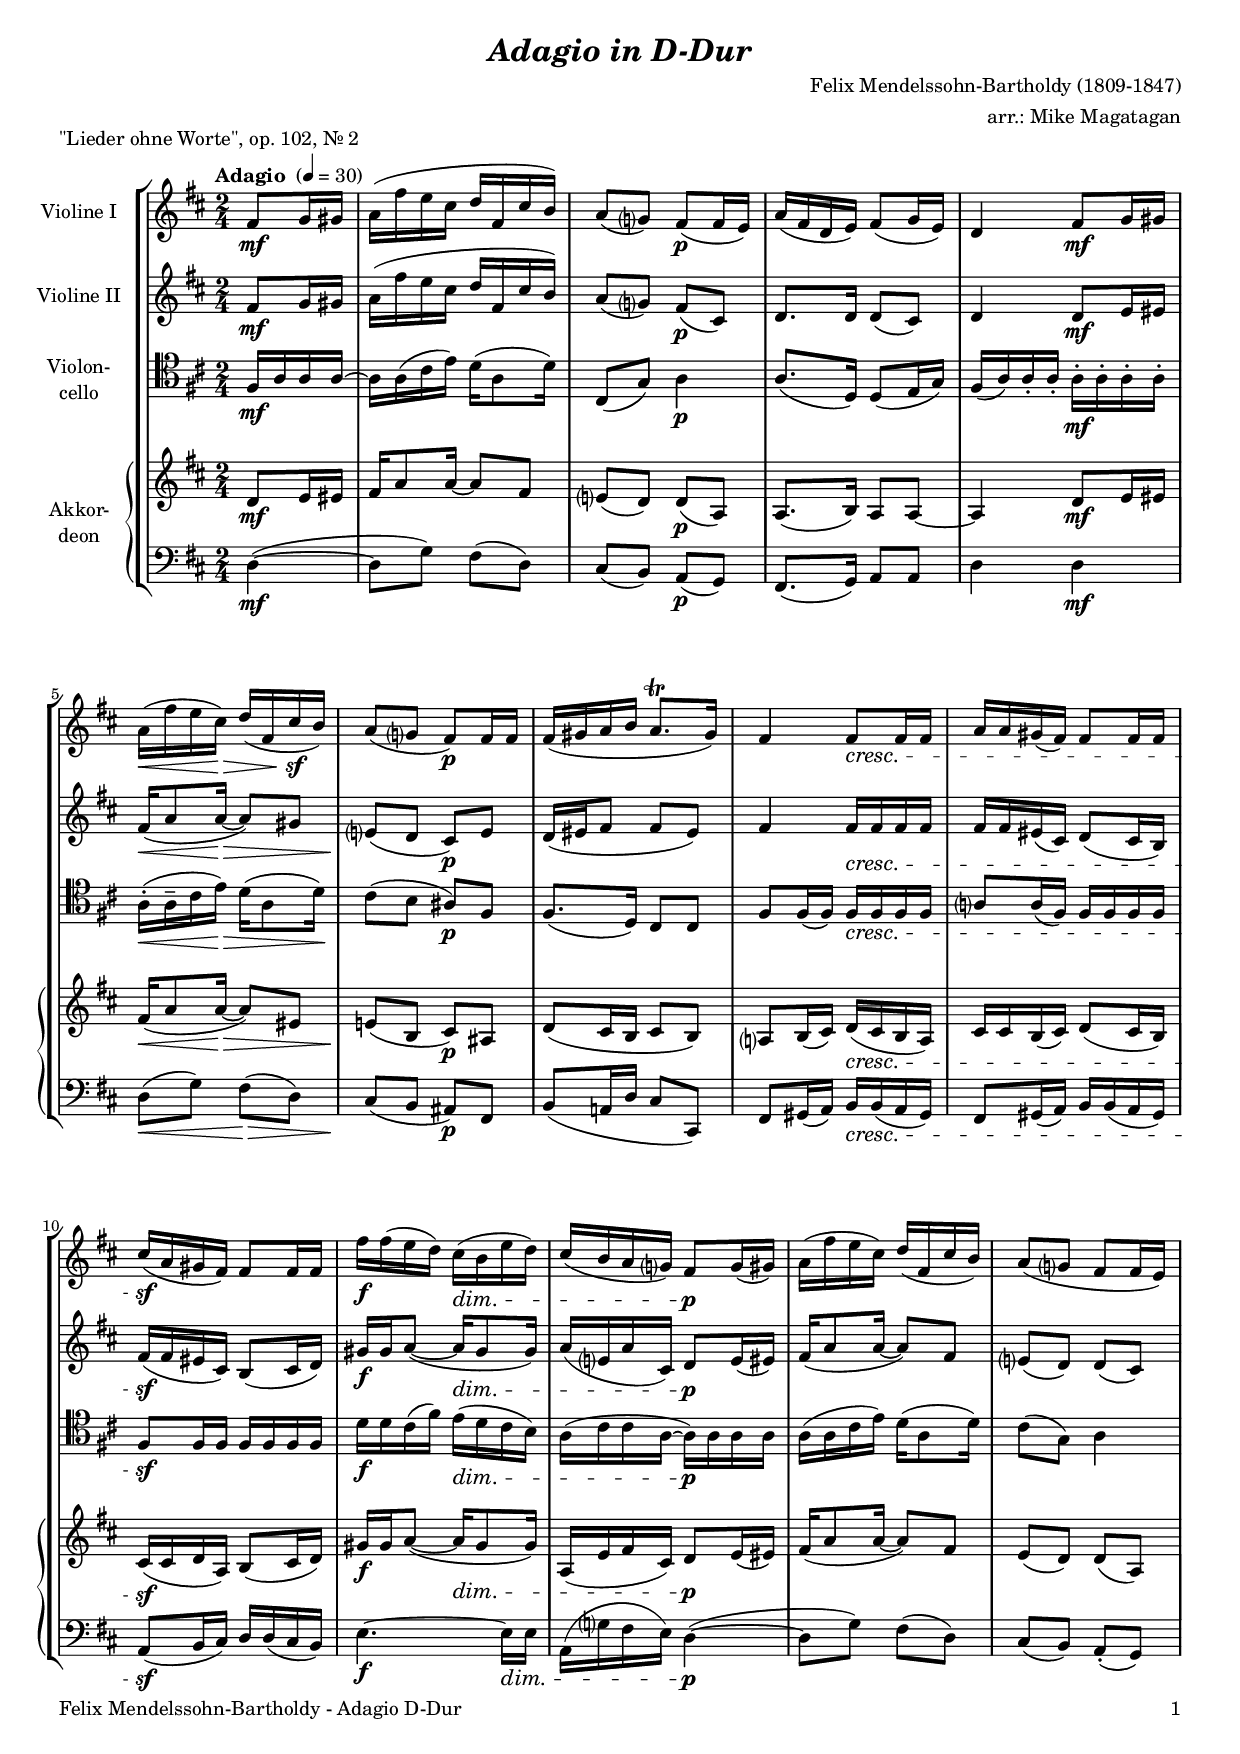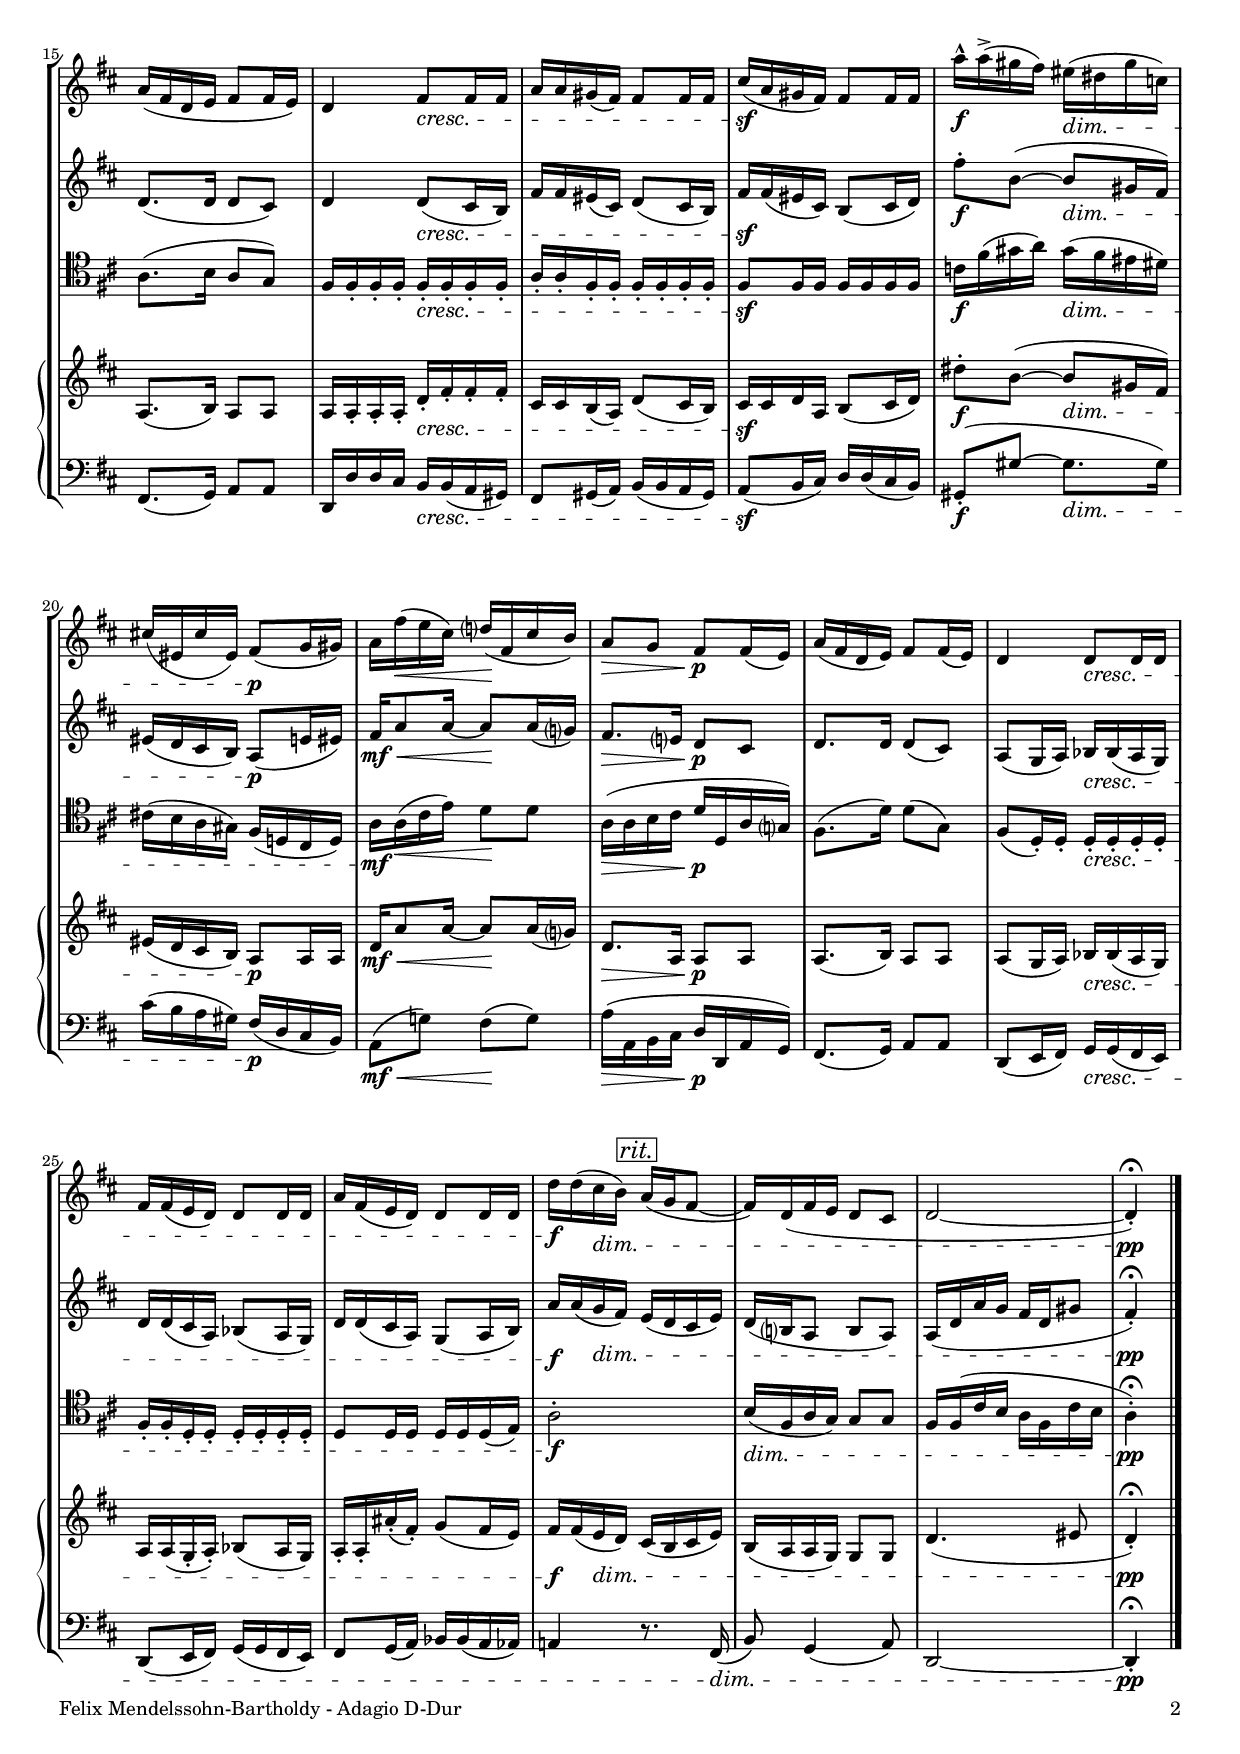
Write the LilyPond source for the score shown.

\version "2.24.4"
\include "deutsch.ly"

#(set-global-staff-size 17)

\header {
  title       = \markup \bold \italic "Adagio in D-Dur"
  composer    = "Felix Mendelssohn-Bartholdy (1809-1847)"
  arranger    = "arr.: Mike Magatagan"
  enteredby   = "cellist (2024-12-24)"
  piece       = "\"Lieder ohne Worte\", op. 102, Nr. 2"
}

voiceconsts = {
  \key d \major
  \time 2/4
  \numericTimeSignature
  \compressEmptyMeasures
% Set default beaming for all staves
%  \set Timing.beamExceptions = #'()
%  \set Timing.baseMoment     = #(ly:make-moment 1 4)
%  \set Timing.beatStructure  = #'(1 1 1)
  \tempo "Adagio " 4=30
}

mipz = "pizzicato strings"
mivl = "violin"
miba = "cello"
% mikl = "bright acoustic"
% mikl = "church organ"
mikl = "concertina"

rit = \mark \markup \box \italic "rit."

va = \relative c' {
  \voiceconsts

  \partial 4 fis8\mf g16 gis
  a( fis' e cis d fis, cis' h)
  a8( g?) fis(\p fis16 e)
  a( fis d e) fis8( g16 e)
  d4 fis8\mf g16 gis

  a(\< fis' e cis)\!\> d( fis, cis'\!\sf h)
  a8( g? fis)\p fis16 fis
  fis( gis a h a8.\trill gis16)
  fis4 fis8\cresc fis16 fis
  a a gis( fis) fis8 fis16 fis

  cis'(\sf a gis fis) fis8 fis16 fis
  fis'\f fis( e d) cis(\dim h e d)
  cis( h a g?) fis8\p g16( gis)
  a( fis' e cis) d( fis, cis' h)
  a8( g? fis fis16 e)

  a( fis d e fis8 fis16 e)
  d4 fis8\cresc fis16 fis
  a a gis( fis) fis8 fis16 fis
  cis'(\sf a gis fis) fis8 fis16 fis
  a'-^\f a(-> gis fis) eis(\dim dis gis c,)

  cis!( eis, cis' eis,) fis8(\p g16 gis)
  a fis'(\< e cis) d?(\! fis, cis' h)
  a8\> g fis\!\p fis16( e)
  a( fis d e) fis8 fis16( e)
  d4 d8\cresc d16 d

  fis fis( e d) d8 d16 d
  a' fis( e d) d8 d16 d
  d'\f d( cis\dim h) \rit a( g fis8~
  fis16) d( fis e d8 cis
  d2~
  \partial 4 d4)-.\fermata\pp \bar "|."
}

vb = \relative c' {
  \voiceconsts

  \partial 4 fis8\mf g16 gis
  a( fis' e cis d fis, cis' h)
  a8( g?) fis(\p cis)
  d8. d16 d8( cis)
  d4 d8\mf e16 eis

  fis(\< a8 a16~\!\> a8) gis
  e?(\! d cis)\p e
  d16( eis fis8 fis eis)
  fis4 fis16\cresc fis fis fis
  fis fis eis( cis) d8( cis16 h)

  fis'(\sf fis eis cis) h8( cis16 d)
  gis\f gis a8(~ a16\dim gis8 gis16)
  a( e? a cis,) d8\p e16( eis)
  fis( a8 a16~ a8) fis
  e?( d) d( cis)

  d8.( d16 d8 cis)
  d4 d8(\cresc cis16 h)
  fis' fis eis( cis) d8( cis16 h)
  fis'\sf fis( eis cis) h8( cis16 d)
  fis'8-.\f h,(~ h\dim gis16 fis)

  eis( d cis h) a8(\p e'16 eis)
  fis\mf\< a8 a16~ a8\! a16( g?)
  fis8.\> e?16 d8\!\p cis
  d8. d16 d8( cis)
  a( g16 a) b\cresc b( a g)

  d' d( cis a) b8( a16 g)
  d' d( cis a) g8( a16 h)
  a'\f a( g\dim fis) \rit e( d cis e)
  d( h? a8 h a)
  a16( d a' g fis d gis8
  \partial 4 fis4)-.\fermata\pp \bar "|."
}

vc = \relative c {
  \voiceconsts
  \clef "tenor"
  
  \partial 4 fis16\mf a a a~
  a a( cis e) d( a8 d16)
  cis,8( g') a4\p
  a8.( d,16) d8( e16 g)
  fis( a) a-. a-. a-.\mf a-. a-. a-.

  a(-.\< a-- cis e)\!\> d( a8 d16)\!
  cis8( h ais)\p fis
  fis8.( d16) cis8 cis
  fis fis16( fis) fis\cresc fis fis fis
  a?8 a16( fis) fis fis fis fis

  fis8\sf fis16 fis fis fis fis fis
  d'\f d cis( fis) e(\dim d cis h)
  a( cis cis a~ a)\p a a a
  a( a cis e) d( a8 d16)
  cis8( g) a4

  a8.( h16 a8 g)
  fis16 fis-. fis-. fis-. fis-.\cresc fis-. fis-. fis-.
  a-. a-. fis-. fis-. fis-. fis-. fis-. fis-.
  fis8\sf fis16 fis fis fis fis fis
  c'\f fis( gis a) gis(\dim fis eis dis)

  cis!( h a gis) fis( d! cis d)
  a'\mf a(\< cis e) d8\! d
  a16(\> a h cis d\!\p d, a' g?)
  fis8.( d'16) d8( g,)
  fis( d16)-. d-. d-.\cresc d-. d-. d-.

  fis-. fis-. d-. d-. d-. d-. d-. d-.
  d8 d16 d d d d( e)
  a2-.\f
  h16(\dim fis a g) g8 g
  fis16 fis( cis' h a fis cis' h
  \partial 4 a4)-.\fermata\pp \bar "|."
}

vd = \relative c' {
  \voiceconsts

  \partial 4 d8\mf e16 eis
  fis a8 a16~ a8 fis
  e?( d) d(\p a)
  a8.( h16) a8 a~
  a4 d8\mf e16 eis

  fis(\< a8 a16~\!\> a8) eis
  e!(\! h cis)\p ais
  d( cis16 h cis8 h)
  a? h16( cis) d(\cresc cis h a)
  cis cis h( cis) d8( cis16 h)

  cis(\sf cis d a) h8( cis16 d)
  gis\f gis a8(~ a16\dim gis8 gis16)
  a,( e' fis cis) d8\p e16( eis)
  fis( a8 a16~ a8) fis
  e( d) d( a)

  a8.( h16) a8 a
  a16 a-. a-. a-. d-.\cresc fis-. fis-. fis-.
  cis cis h( a) d8( cis16 h)
  cis\sf cis d a h8( cis16 d)
  dis'8-.\f h(~ h\dim gis16 fis)

  eis( d cis h) a8\p a16 a
  d\mf\< a'8 a16~ a8\! a16( g?)
  d8.\> a16 a8\!\p a
  a8.( h16) a8 a
  a( g16 a) b\cresc b( a g)

  a a( g-. a)-. b8( a16 g)
  a-. a-. ais'(-. fis)-. g8( fis16 e)
  fis\f fis( e\dim d) \rit cis( h cis e)
  h( a a g) g8 g
  d'4. (eis8
  \partial 4 d4)-.\fermata\pp \bar "|."
}

ve = \relative c {
  \voiceconsts
  \clef "bass"

  \partial 4 d4(~\mf
  d8 g) fis( d)
  cis( h) a(\p g)
  fis8.( g16) a8 a
  d4 d\mf

  d8(\< g) fis(\!\> d)
  cis(\! h ais)\p fis
  h( a!16 d cis8 cis,)
  fis gis16( a) h\cresc h( a gis)
  fis8 gis16( a) h h( a gis)

  a8(\sf h16 cis) d d( cis h)
  e4.~\f e16\dim e
  a,( g'? fis e) d4(~\p
  d8 g) fis( d)
  cis( h) a(-. g)

  fis8.( g16) a8 a
  d,16 d' d cis h\cresc h( a gis)
  fis8 gis16( a) h( h a gis)
  a8(\sf h16 cis) d d( cis h)
  gis8(-.\f gis'~ gis8.\dim gis16)

  cis( h a gis) fis(\p d cis h)
  a8(\mf\< g'!) fis(\! g)
  a16(\> a, h cis d\!\p d, a' g)
  fis8.( g16) a8 a
  d,( e16 fis) g\cresc g( fis e)

  d8( e16 fis) g( g fis e)
  fis8 g16( a) b b( a as)
  a!4 \rit r8.  fis16(\dim
  h8) g4( a8)
  d,2~
  \partial 4 d4-.\fermata\pp \bar "|."
}


music = \new StaffGroup <<
  \new Staff {
    \set Staff.midiInstrument = \mivl
    \set Staff.instrumentName = \markup \center-column { "Violine I" }
    \transpose d d { \va }
  }

  \new Staff {
    \set Staff.midiInstrument = \mivl
    \set Staff.instrumentName = \markup \center-column { "Violine II" }
    \transpose d d { \vb }
  }

  \new Staff {
    \set Staff.midiInstrument = \miba
    \set Staff.instrumentName = \markup \center-column { "Violon-" "cello" }
    \transpose d d { \vc }
  }

  \new PianoStaff <<
    \set PianoStaff.midiInstrument = \mikl
    \set PianoStaff.instrumentName = \markup \center-column { "Akkor-" "deon" }
    <<
      \new Staff {
	\transpose d d { \vd }
      }
      
      %    \new Dynamics \vdy
      
      \new Staff {
	\transpose d d { \ve }
      }
    >>  
  >>
>>

\book {
  \paper {
    print-page-number = ##t
    print-first-page-number = ##t
    ragged-last-bottom = ##f
    oddHeaderMarkup = \markup \null
    evenHeaderMarkup = \markup \null
    oddFooterMarkup = \markup {
      \fill-line {
        \if \should-print-page-number
        "Felix Mendelssohn-Bartholdy - Adagio D-Dur" \fromproperty #'page:page-number-string
      }
    }
    evenFooterMarkup = \oddFooterMarkup
  } \score {
    \music
    \layout {}
  }

  \score {
    \unfoldRepeats \music

    \midi {
      \context {
        \Score
      }
    }
  }
}
